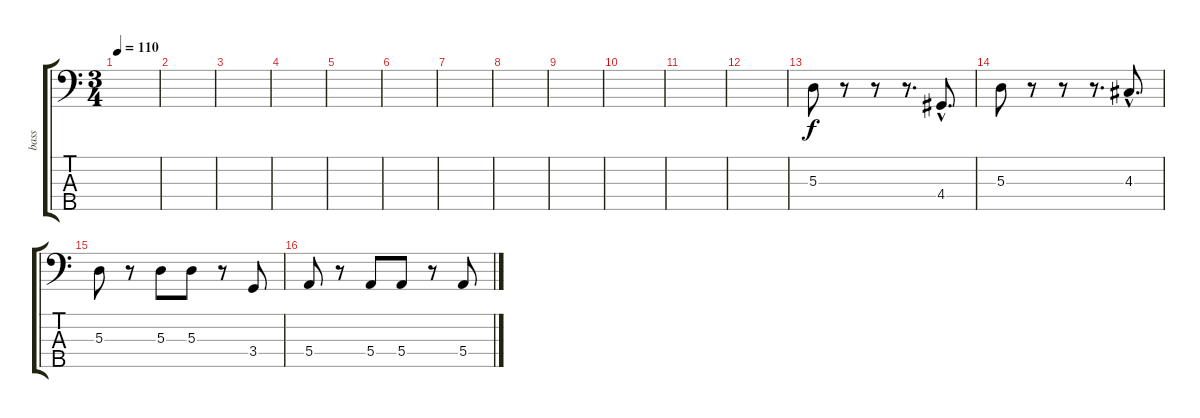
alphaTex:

\track ("bass" "bass") {instrument electricbassfinger}
\staff {score tabs}
\tuning (G2 D2 A1 E1 B0) {hide}
\ts (3 4)
\tempo 110
\clef f4
\ks c
|
|
|
|
|
|
|
|
|
|
|
|
5.3.8 r.8 r.8 r.8{d} 4.4{hac}.8{d} |
5.3.8 r.8 r.8 r.8{d} 4.3{hac}.8{d} |
5.3.8 r.8 5.3.8 5.3.8 r.8 3.4.8 |
5.4.8 r.8 5.4.8 5.4.8 r.8 5.4.8
